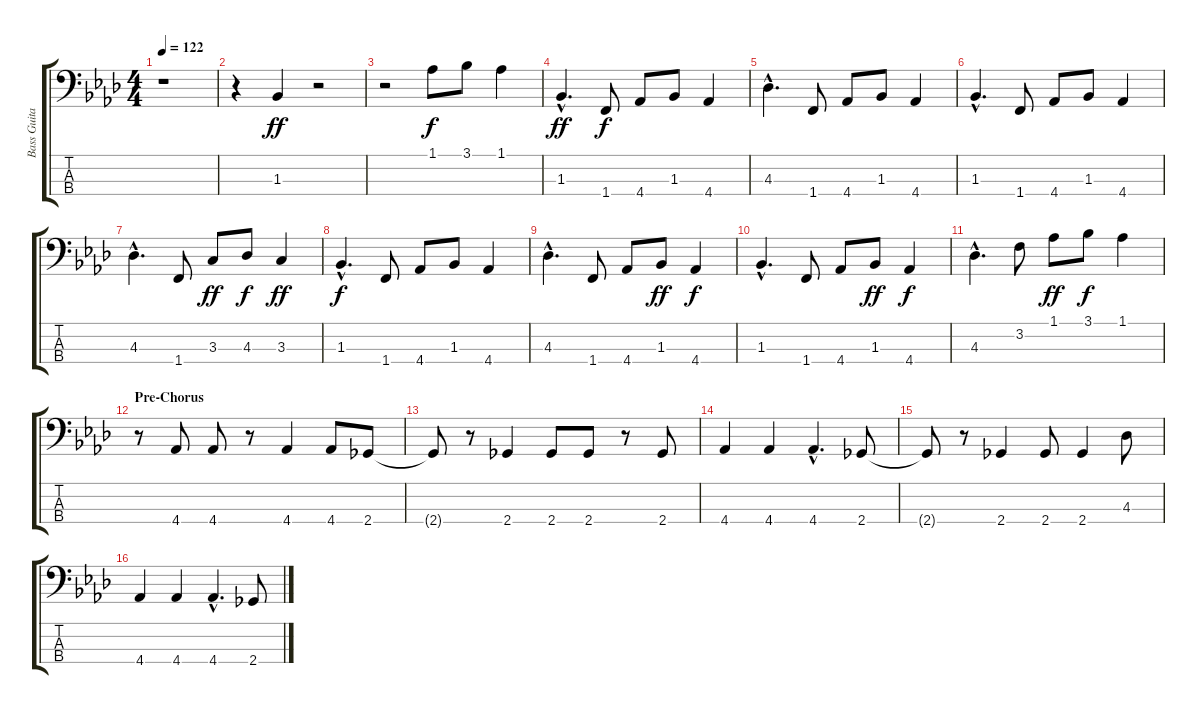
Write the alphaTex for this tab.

\track ("Bass Guitar" "Bass Guita") {instrument synthbass1}
\staff {score tabs}
\tuning (G2 D2 A1 E1) {hide}
\ts (4 4)
\tempo 122
\clef f4
\ks ab
r.1{dy f} |
r.4 1.3.4{dy ff} r.2 |
r.2 1.1.8{dy f} 3.1.8 1.1.4 |
1.3{hac}.4{d dy ff} 1.4.8{dy f} 4.4.8 1.3.8 4.4.4 |
4.3{hac}.4{d} 1.4.8 4.4.8 1.3.8 4.4.4 |
1.3{hac}.4{d} 1.4.8 4.4.8 1.3.8 4.4.4 |
4.3{hac}.4{d} 1.4.8 3.3.8{dy ff} 4.3.8{dy f} 3.3.4{dy ff} |
1.3{hac}.4{d dy f} 1.4.8 4.4.8 1.3.8 4.4.4 |
4.3{hac}.4{d} 1.4.8 4.4.8 1.3.8{dy ff} 4.4.4{dy f} |
1.3{hac}.4{d} 1.4.8 4.4.8 1.3.8{dy ff} 4.4.4{dy f} |
4.3{hac}.4{d} 3.2.8 1.1.8{dy ff} 3.1.8{dy f} 1.1.4 |
\section ("" "Pre-Chorus")
r.8 4.4.8 4.4.8 r.8 4.4.4 4.4.8 2.4.8 |
2.4{t}.8 r.8 2.4.4 2.4.8 2.4.8 r.8 2.4.8 |
4.4.4 4.4.4 4.4{hac}.4{d} 2.4.8 |
2.4{t}.8 r.8 2.4.4 2.4.8 2.4.4 4.3.8 |
4.4.4 4.4.4 4.4{hac}.4{d} 2.4.8
